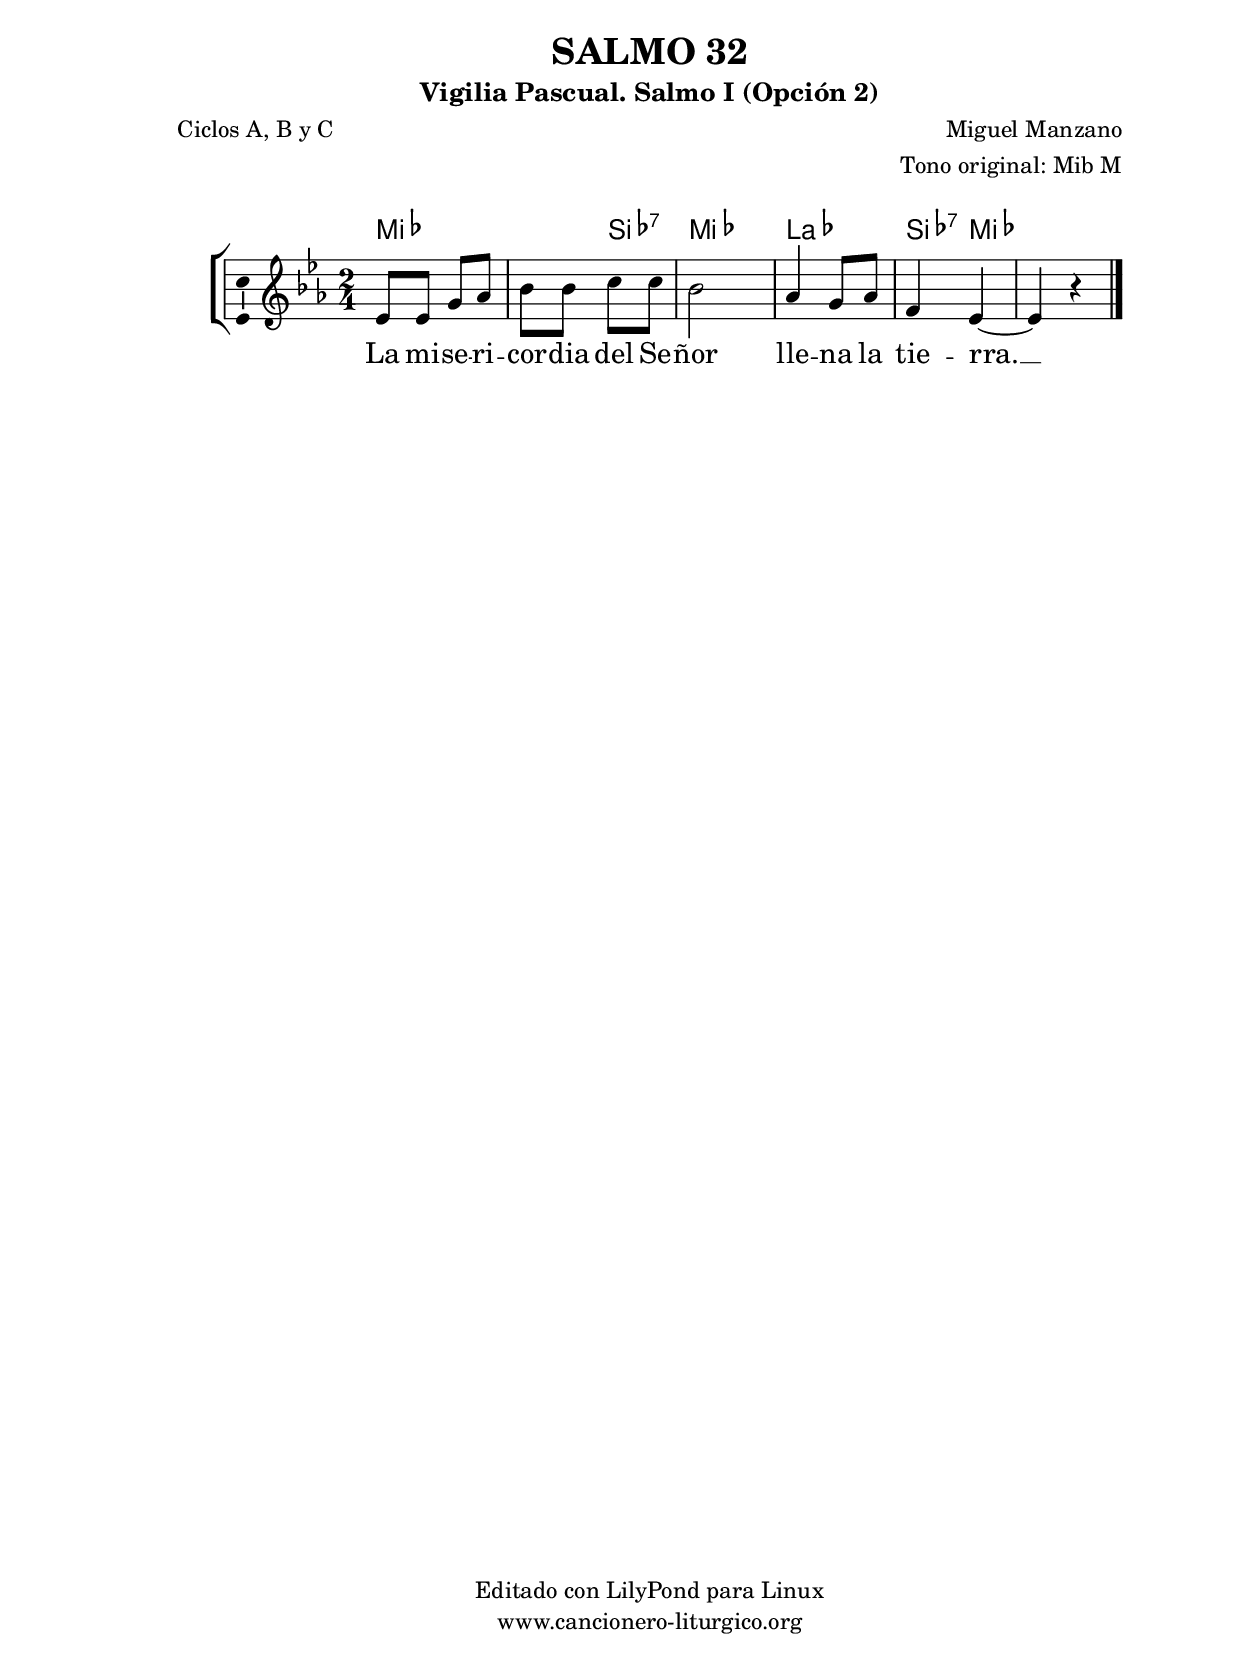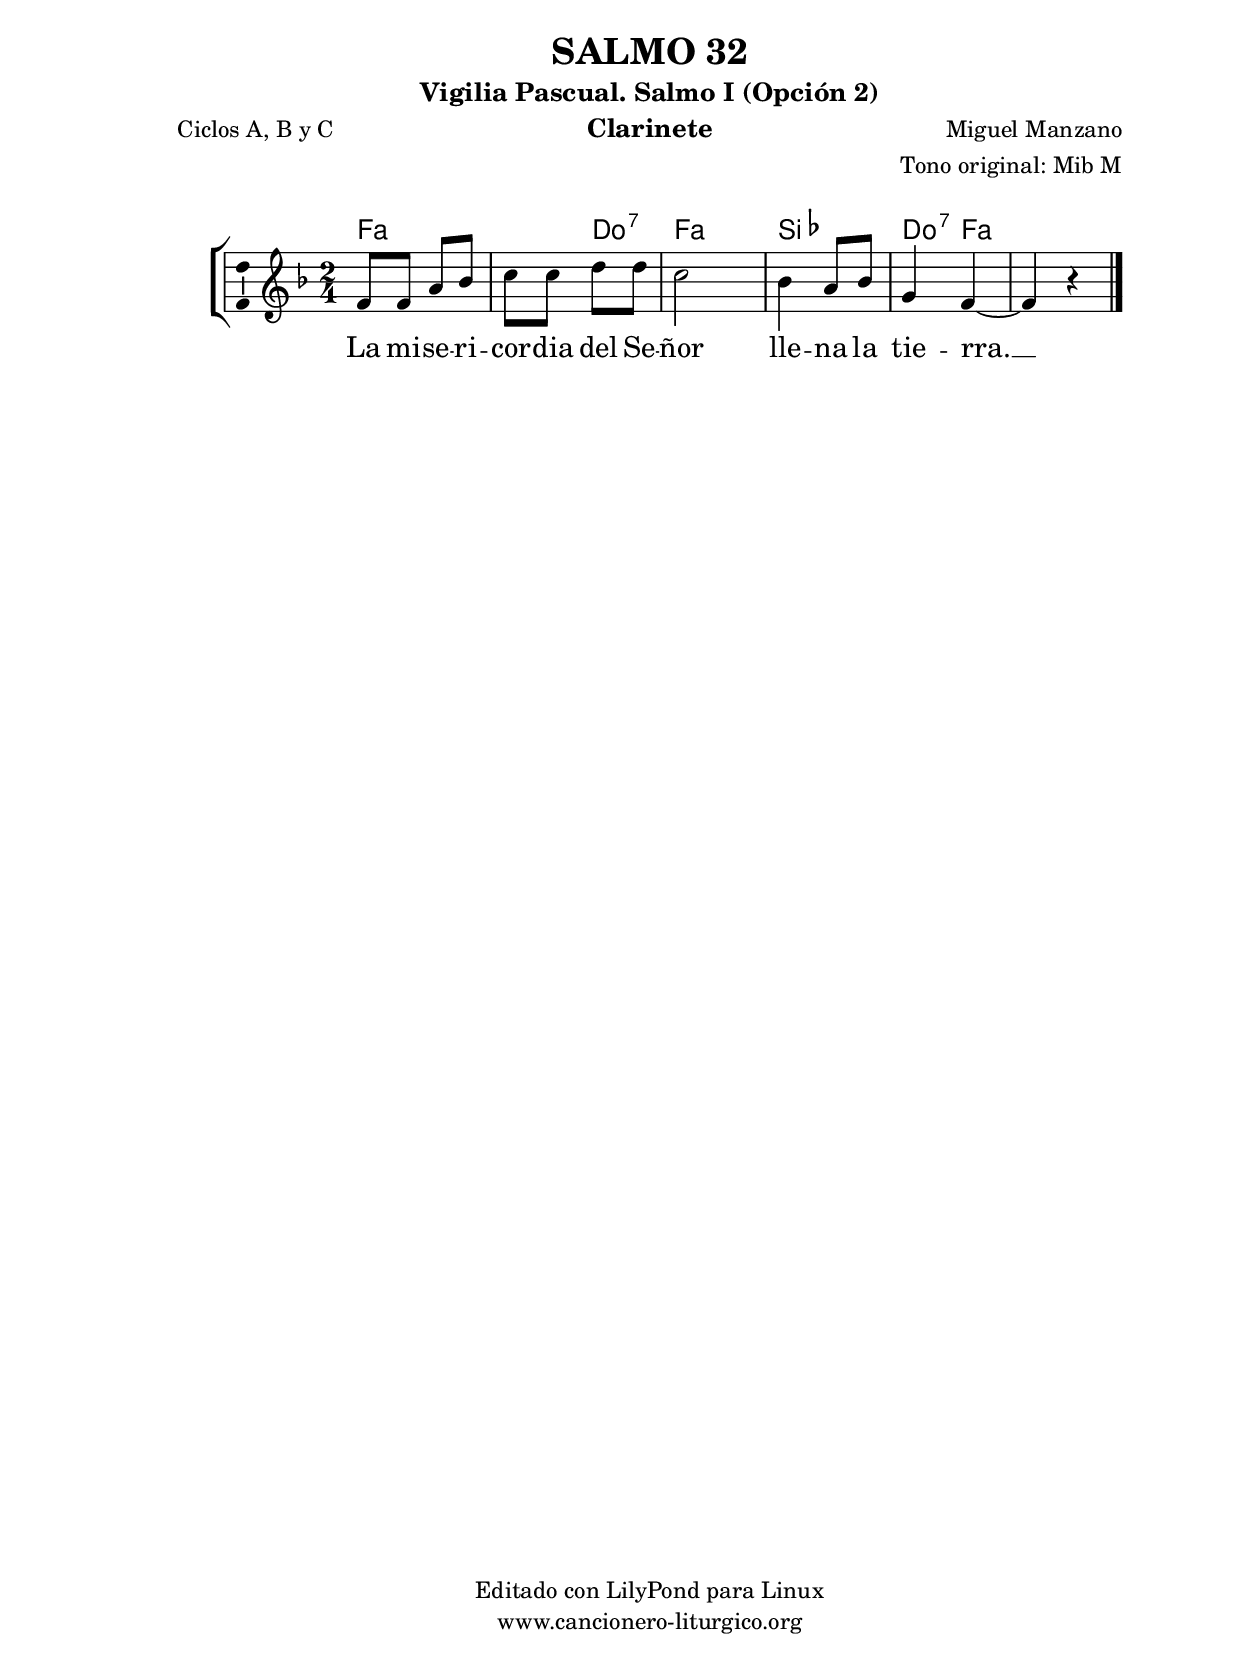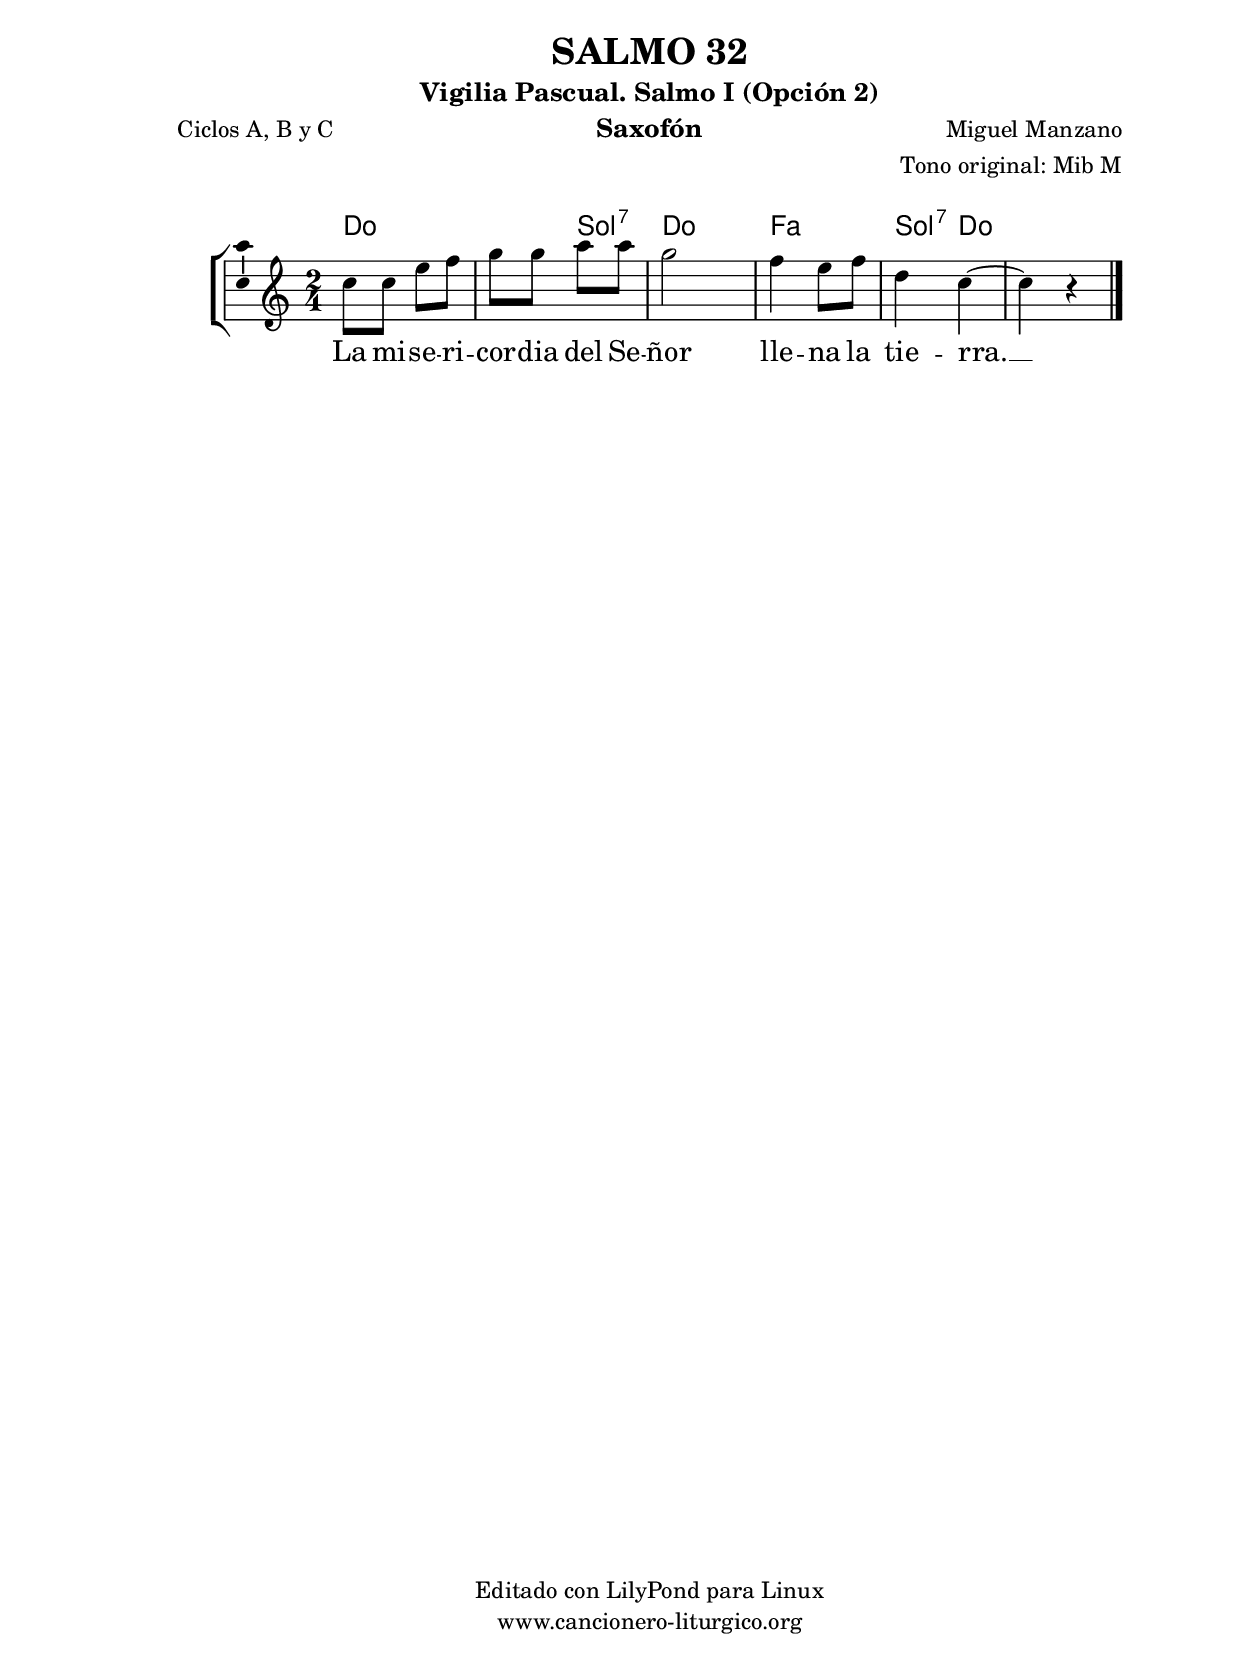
%
%para convertir .midi en .wav:
%timidity filename.midi -Ow -o finename.wav
%
%
%Para convertir de .wav a .mp3:
%lame -h -m j filename.wav
%
%
%para escuchar el midi:
%timidity nombrefichero.midi
%


%versión de lilypond para la que se ha escrito esta partitura:
\version "2.16.0"

	%Tamaño papel
	#(set-default-paper-size "a4")
	%Tamaño partitura
	#(set-global-staff-size 20)
	%No responde al pulsar sobre una nota
	#(ly:set-option 'point-and-click #f)

%parámetros del encabezamiento:
\header {
	title = "SALMO 32"
	subtitle = "Vigilia Pascual. Salmo I (Opción 2)"
	composer = "Miguel Manzano"
	poet = "Ciclos A, B y C"
	meter = ""
	arranger = "Tono original: Mib M"
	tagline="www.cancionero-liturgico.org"
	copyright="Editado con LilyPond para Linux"
	}

%parámetros asociados al papel:
\paper  {
	oddHeaderMarkup = \markup {\fill-line { \on-the-fly #not-first-page \fromproperty #'header:title \on-the-fly #not-first-page \fromproperty #'header:composer }}
	evenHeaderMarkup = \markup {\fill-line { \fromproperty #'header:composer \fromproperty #'header:title }}
	#(set-paper-size "a4")
	print-page-number = ##f
	first-page-number = 1
	print-first-page-number = ##f
%	head-separation = 3.0 \cm
	top-margin = 2.0 \cm
	bottom-margin = 0.5\cm
%%%	bottom-margin = -1.0\cm
	left-margin = 3.0 \cm
	line-width = 16.0 \cm 
	indent = 8\mm
	interscoreline = 2.\mm
	between-system-space = 15\mm
%	para que las partituras no llenen la hoja:
	ragged-bottom = ##t
%	idem para la última hoja:
	ragged-last-bottom = ##f
%	para que las partituras llenen el ancho del papel:
	ragged-last = ##f
	after-title-space = 2.5 \cm
%page-count=1
%system-count=8

	%Flexible Vertical Spacing
%	markup-markup-spacing =
%	#'((basic-distance . 15) (minimum-distance . 15) (padding . 3))
	markup-system-spacing =
	#'((basic-distance . 15) (minimum-distance . 15) (padding . 3))
	system-system-spacing =
	#'((basic-distance . 15) (minimum-distance . 15) (padding . 3))
	score-system-spacing =
	#'((basic-distance . 15) (minimum-distance . 15) (padding . 5))
%	top-system-spacing = % header
%	#'((basic-distance . 8) (minimum-distance . 0) (padding . 3))
%	top-markup-spacing =
%	#'((basic-distance . 20) (minimum-distance . 20) (padding . 3))
	last-bottom-spacing = % footer
	#'((basic-distance . 5) (minimum-distance . 5) (padding . 3))
%	score-markup-spacing =
%	#'((basic-distance . 16) (minimum-distance . 13) (padding . 3))

	}


%parámetros que afectan a toda la partitura:
global =  {
	%clave de sol (G):
	\clef G
	%armadura:
%	\transpose c a
	\key ees \major
	\tempo 4=80
	\set Score.tempoHideNote = ##t
	}


acordes = {
	\italianChords
	\chordmode {
%	\transpose c a
{

ees4 s
s bes:7
ees s
aes s
bes:7 ees

	}
	}
}

melodia = 
%\transpose c a
{
	\relative c'{
	\time 2/4

ees8 ees g aes
bes bes c c
bes2
aes4 g8 aes
f4 ees4~
ees4 r4

	\bar "|."
	}
	}


texto = \lyricmode {
La mi -- se -- ri -- cor -- dia del Se -- ñor
lle -- na la tie -- rra. __
	}


acordesStaff = \context ChordNames = acordesStaff <<
	\set chordChanges = ##t
	\acordes
	>>


vozStaff = \context Voice = vozStaff
\with {\consists "Ambitus_engraver"}
<<
%	\set Staff.instrumentName = ""
%	\set Staff.shortInstrumentName = ""
%	\set Staff.midiInstrument = #"clarinet"
%	\set Staff.midiInstrument = #"cello"
%	\set Staff.midiInstrument = #"flute"
	\set Staff.midiInstrument = #"electric guitar (jazz)"
%	\set Staff.midiInstrument = #"english horn"
%	\set Staff.midiInstrument = #"violin"
%	\set Staff.midiInstrument = #"glockenspiel"
	\set Staff.midiMinimumVolume = #0.7
	\set Staff.midiMaximumVolume = #0.9
	\global
	\melodia
	>>


textoStaff = \context Lyrics = textoStaff <<
	\lyricsto vozStaff \texto
	>>

\book {
	\score {
		\context ChoirStaff {
			\override StaffGroup.SystemStartBracket #'collapse-height = #1
			\override Score.SystemStartBar #'collapse-height = #1
			<<
			\acordesStaff
			\vozStaff
			\textoStaff
			>>
			}
		\layout {
	    		\context {
				\Lyrics
				\override LyricText #'font-size = #2
				}
	   		 \context {
				\Score
				%fontSize = #3
				\override StaffSymbol #'staff-space = #(magstep +3)
				%\override Beam #'thickness = #0.55
				%\override SpacingSpanner #'spacing-increment = #1.0
				%\override Slur #'height-limit = #1.5
				}
			}
		}
	\score {
		\unfoldRepeats
		\context ChoirStaff {
			<<
			\acordesStaff
			\vozStaff
			>>
			}
		\midi {
	  		\context {
	  			\Score
				tempoWholesPerMinute = #(ly:make-moment 70 4)
				}
			}
		}
	}

%Partitura para clarinete
#(define output-suffix "C")
\book {
	\header{
		instrument = "Clarinete"
		}
	\score {
		\context ChoirStaff {
			\override StaffGroup.SystemStartBracket #'collapse-height = #1
			\override Score.SystemStartBar #'collapse-height = #1
\transpose c d
			<<
			\acordesStaff
			\vozStaff
			\textoStaff
			>>
			}
		\layout {
	    		\context {
				\Lyrics
				\override LyricText #'font-size = #2
				}
	   		 \context {
				\Score
				%fontSize = #3
				\override StaffSymbol #'staff-space = #(magstep +3)
				%\override Beam #'thickness = #0.55
				%\override SpacingSpanner #'spacing-increment = #1.0
				%\override Slur #'height-limit = #1.5
				}
			}
		}
	}

%Partitura para saxofón
#(define output-suffix "S")
\book {
	\header{
		instrument = "Saxofón"
		}
	\score {
		\context ChoirStaff {
			\override StaffGroup.SystemStartBracket #'collapse-height = #1
			\override Score.SystemStartBar #'collapse-height = #1
\transpose c a
			<<
			\acordesStaff
			\vozStaff
			\textoStaff
			>>
			}
		\layout {
	    		\context {
				\Lyrics
				\override LyricText #'font-size = #2
				}
	   		 \context {
				\Score
				%fontSize = #3
				\override StaffSymbol #'staff-space = #(magstep +3)
				%\override Beam #'thickness = #0.55
				%\override SpacingSpanner #'spacing-increment = #1.0
				%\override Slur #'height-limit = #1.5
				}
			}
		}
	}

